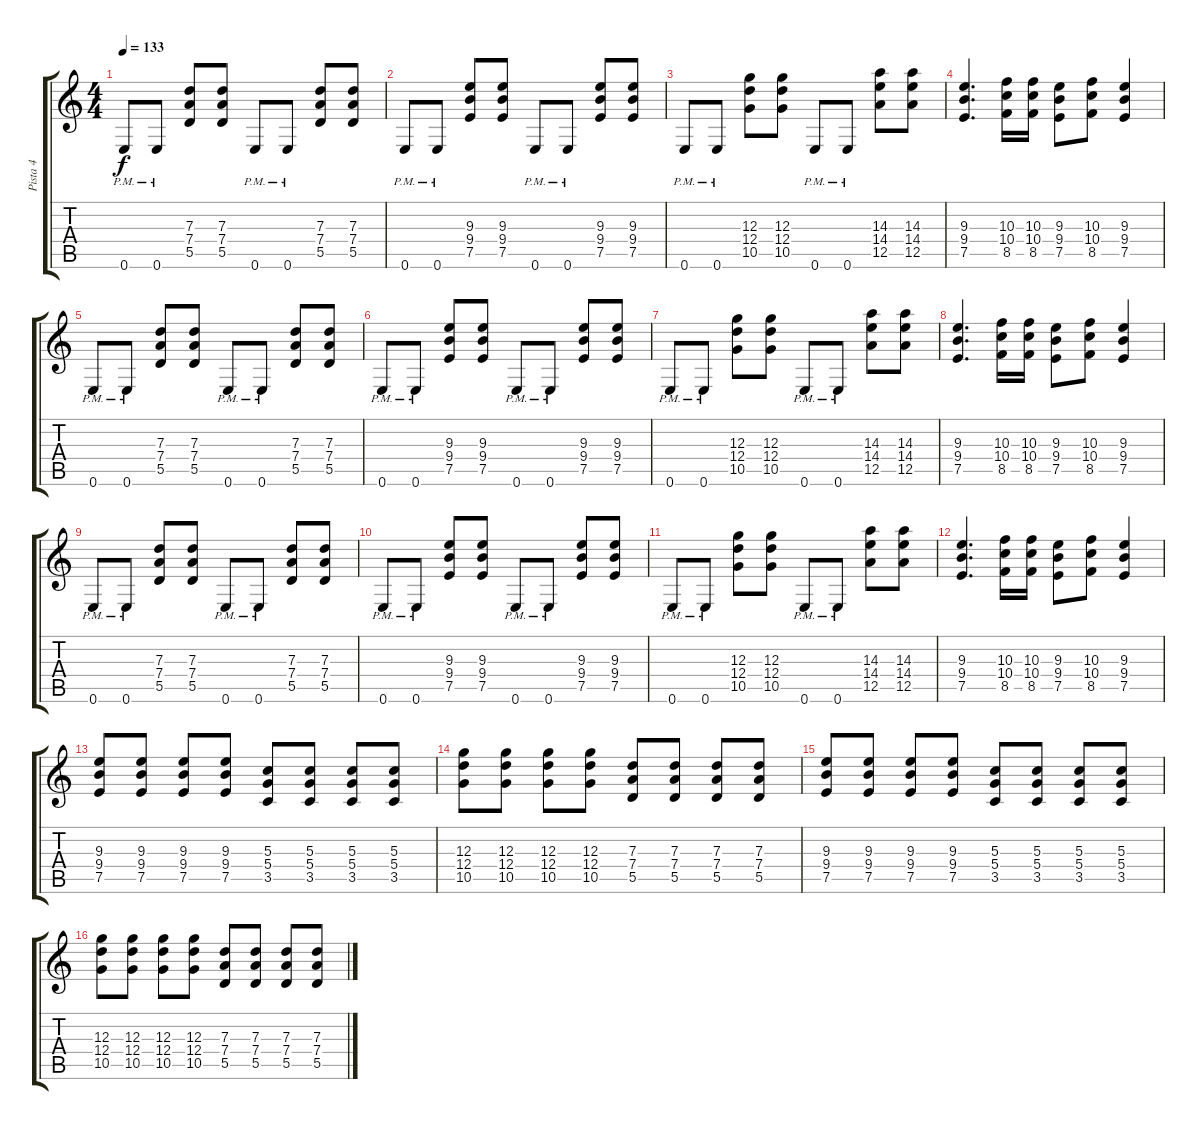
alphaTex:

\track ("Pista 4" "Pista 4") {instrument overdrivenguitar}
\staff {score tabs}
\tuning (E4 B3 G3 D3 A2 E2) {hide}
\ts (4 4)
\tempo 133
\clef g2
\ks c
0.6{pm}.8{dy f} 0.6{pm}.8 (7.3 7.4 5.5).8 (7.3 7.4 5.5).8 0.6{pm}.8 0.6{pm}.8 (7.3 7.4 5.5).8 (7.3 7.4 5.5).8 |
0.6{pm}.8 0.6{pm}.8 (9.3 9.4 7.5).8 (9.3 9.4 7.5).8 0.6{pm}.8 0.6{pm}.8 (9.3 9.4 7.5).8 (9.3 9.4 7.5).8 |
0.6{pm}.8 0.6{pm}.8 (12.3 12.4 10.5).8 (12.3 12.4 10.5).8 0.6{pm}.8 0.6{pm}.8 (14.3 14.4 12.5).8 (14.3 14.4 12.5).8 |
(9.3 9.4 7.5).4{d} (10.3 10.4 8.5).16 (10.3 10.4 8.5).16 (9.3 9.4 7.5).8 (10.3 10.4 8.5).8 (9.3 9.4 7.5).4 |
0.6{pm}.8 0.6{pm}.8 (7.3 7.4 5.5).8 (7.3 7.4 5.5).8 0.6{pm}.8 0.6{pm}.8 (7.3 7.4 5.5).8 (7.3 7.4 5.5).8 |
0.6{pm}.8 0.6{pm}.8 (9.3 9.4 7.5).8 (9.3 9.4 7.5).8 0.6{pm}.8 0.6{pm}.8 (9.3 9.4 7.5).8 (9.3 9.4 7.5).8 |
0.6{pm}.8 0.6{pm}.8 (12.3 12.4 10.5).8 (12.3 12.4 10.5).8 0.6{pm}.8 0.6{pm}.8 (14.3 14.4 12.5).8 (14.3 14.4 12.5).8 |
(9.3 9.4 7.5).4{d} (10.3 10.4 8.5).16 (10.3 10.4 8.5).16 (9.3 9.4 7.5).8 (10.3 10.4 8.5).8 (9.3 9.4 7.5).4 |
0.6{pm}.8 0.6{pm}.8 (7.3 7.4 5.5).8 (7.3 7.4 5.5).8 0.6{pm}.8 0.6{pm}.8 (7.3 7.4 5.5).8 (7.3 7.4 5.5).8 |
0.6{pm}.8 0.6{pm}.8 (9.3 9.4 7.5).8 (9.3 9.4 7.5).8 0.6{pm}.8 0.6{pm}.8 (9.3 9.4 7.5).8 (9.3 9.4 7.5).8 |
0.6{pm}.8 0.6{pm}.8 (12.3 12.4 10.5).8 (12.3 12.4 10.5).8 0.6{pm}.8 0.6{pm}.8 (14.3 14.4 12.5).8 (14.3 14.4 12.5).8 |
(9.3 9.4 7.5).4{d} (10.3 10.4 8.5).16 (10.3 10.4 8.5).16 (9.3 9.4 7.5).8 (10.3 10.4 8.5).8 (9.3 9.4 7.5).4 |
(9.3 9.4 7.5).8 (9.3 9.4 7.5).8 (9.3 9.4 7.5).8 (9.3 9.4 7.5).8 (5.3 5.4 3.5).8 (5.3 5.4 3.5).8 (5.3 5.4 3.5).8 (5.3 5.4 3.5).8 |
(12.3 12.4 10.5).8 (12.3 12.4 10.5).8 (12.3 12.4 10.5).8 (12.3 12.4 10.5).8 (7.3 7.4 5.5).8 (7.3 7.4 5.5).8 (7.3 7.4 5.5).8 (7.3 7.4 5.5).8 |
(9.3 9.4 7.5).8 (9.3 9.4 7.5).8 (9.3 9.4 7.5).8 (9.3 9.4 7.5).8 (5.3 5.4 3.5).8 (5.3 5.4 3.5).8 (5.3 5.4 3.5).8 (5.3 5.4 3.5).8 |
(12.3 12.4 10.5).8 (12.3 12.4 10.5).8 (12.3 12.4 10.5).8 (12.3 12.4 10.5).8 (7.3 7.4 5.5).8 (7.3 7.4 5.5).8 (7.3 7.4 5.5).8 (7.3 7.4 5.5).8
